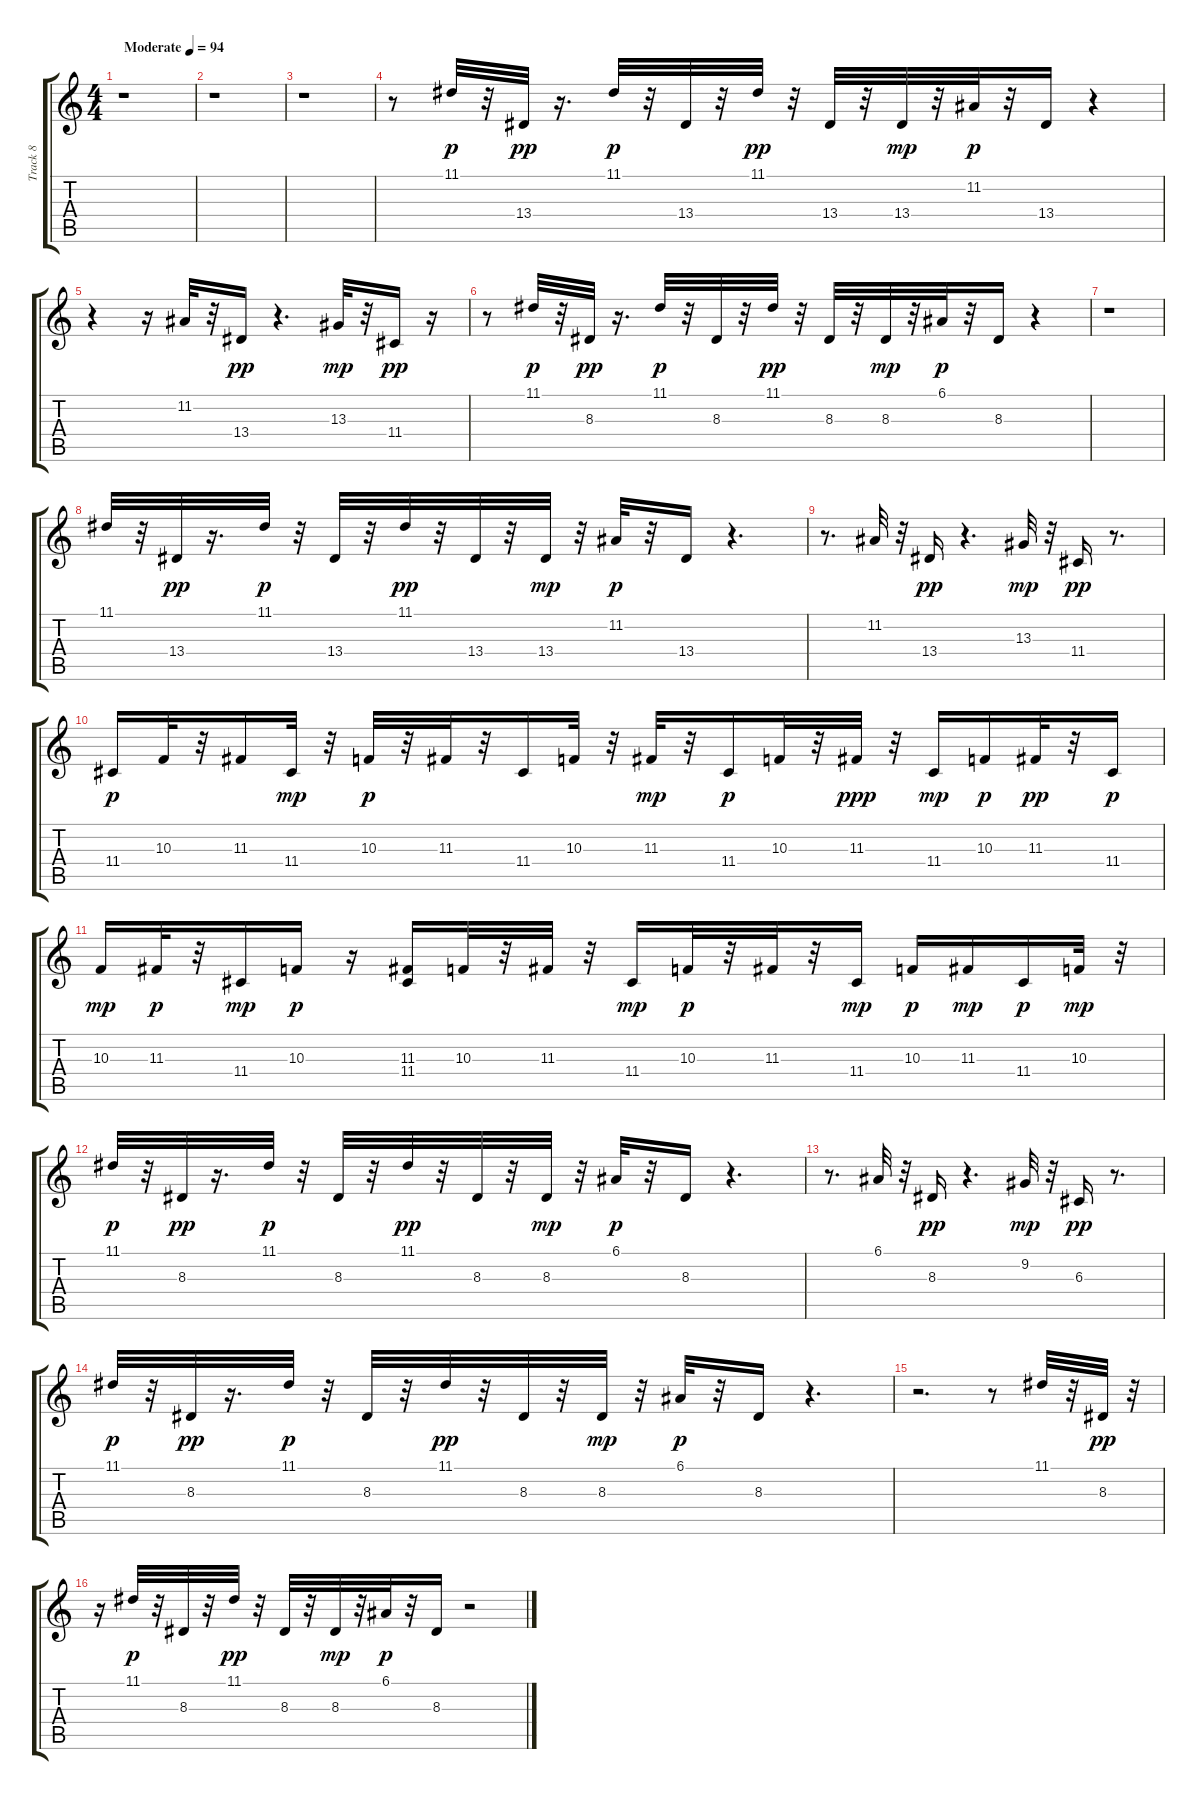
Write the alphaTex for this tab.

\track ("Track 8" "Track 8") {instrument orchestralharp}
\staff {score tabs}
\tuning (E4 B3 G3 D3 A2 E2) {hide}
\ts (4 4)
\tempo (94 "Moderate")
\clef g2
\ks c
r.1{dy p instrument orchestralharp} |
r.1 |
r.1 |
r.8 11.1.32 r.32 13.4.32{dy pp} r.16{d} 11.1.32{dy p} r.32 13.4.32 r.32 11.1.32{dy pp} r.32 13.4.32 r.32 13.4.32{dy mp} r.32 11.2.32{dy p} r.32 13.4.16 r.4 |
r.4 r.16 11.2.32 r.32 13.4.16{dy pp} r.4{d} 13.3.32{dy mp} r.32 11.4.16{dy pp} r.16 |
r.8 11.1.32{dy p} r.32 8.3.32{dy pp} r.16{d} 11.1.32{dy p} r.32 8.3.32 r.32 11.1.32{dy pp} r.32 8.3.32 r.32 8.3.32{dy mp} r.32 6.1.32{dy p} r.32 8.3.16 r.4 |
r.1 |
11.1.32 r.32 13.4.32{dy pp} r.16{d} 11.1.32{dy p} r.32 13.4.32 r.32 11.1.32{dy pp} r.32 13.4.32 r.32 13.4.32{dy mp} r.32 11.2.32{dy p} r.32 13.4.16 r.4{d} |
r.8{d} 11.2.32 r.32 13.4.16{dy pp} r.4{d} 13.3.32{dy mp} r.32 11.4.16{dy pp} r.8{d} |
11.4.16{dy p} 10.3.32 r.32 11.3.16 11.4.32{dy mp} r.32 10.3.32{dy p} r.32 11.3.32 r.32 11.4.16 10.3.32 r.32 11.3.32{dy mp} r.32 11.4.16{dy p} 10.3.32 r.32 11.3.32{dy ppp} r.32 11.4.16{dy mp} 10.3.16{dy p} 11.3.32{dy pp} r.32 11.4.16{dy p} |
10.3.16{dy mp} 11.3.32{dy p} r.32 11.4.16{dy mp} 10.3.16{dy p} r.16 (11.3 11.4).16 10.3.32 r.32 11.3.32 r.32 11.4.16{dy mp} 10.3.32{dy p} r.32 11.3.32 r.32 11.4.16{dy mp} 10.3.16{dy p} 11.3.16{dy mp} 11.4.16{dy p} 10.3.32{dy mp} r.32 |
11.1.32{dy p} r.32 8.3.32{dy pp} r.16{d} 11.1.32{dy p} r.32 8.3.32 r.32 11.1.32{dy pp} r.32 8.3.32 r.32 8.3.32{dy mp} r.32 6.1.32{dy p} r.32 8.3.16 r.4{d} |
r.8{d} 6.1.32 r.32 8.3.16{dy pp} r.4{d} 9.2.32{dy mp} r.32 6.3.16{dy pp} r.8{d} |
11.1.32{dy p} r.32 8.3.32{dy pp} r.16{d} 11.1.32{dy p} r.32 8.3.32 r.32 11.1.32{dy pp} r.32 8.3.32 r.32 8.3.32{dy mp} r.32 6.1.32{dy p} r.32 8.3.16 r.4{d} |
r.2{d} r.8 11.1.32 r.32 8.3.32{dy pp} r.32 |
r.16 11.1.32{dy p} r.32 8.3.32 r.32 11.1.32{dy pp} r.32 8.3.32 r.32 8.3.32{dy mp} r.32 6.1.32{dy p} r.32 8.3.16 r.2
